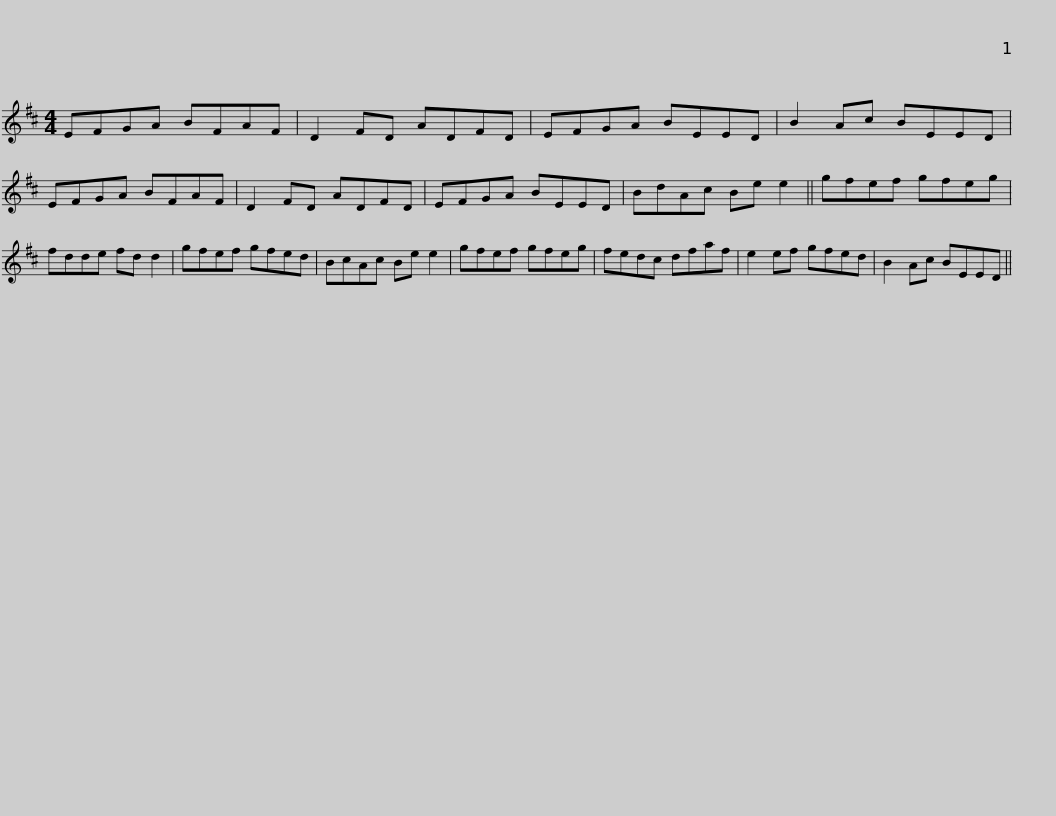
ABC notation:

X:1
L:1/8
M:4/4
I:linebreak $
K:D
V:1 treble
V:1
 EFGA BFAF | D2 FD ADFD | EFGA BEED | B2 Ac BEED | EFGA BFAF | %5
 D2 FD ADFD |$ EFGA BEED | BdAc Be e2 || gfef gfeg | fdde fd d2 | %10
 gfef gfed | BcAc Be e2 |$ gfef gfeg | fedc dfaf | e2 ef gfed | %15
 B2 Ac BEED || %16
